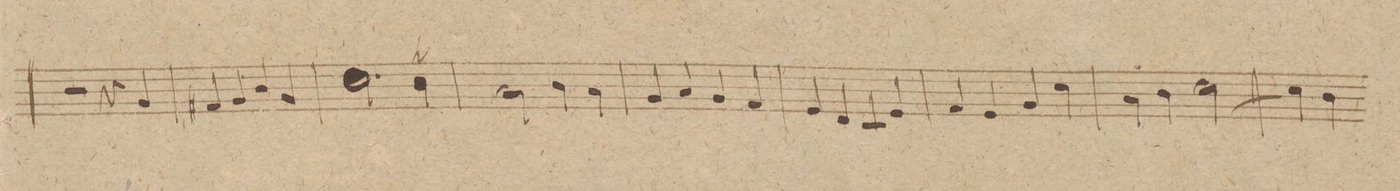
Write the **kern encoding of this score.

**kern	**dynam
*I"Clarnetto. in A.	*
*clefG2	*
*k[f#c#g#]	*
*met(c|)	*
*M2/2	*
2r	.
4r	.
4e/	.
=198	=198
4d#X/	.
4e/	.
4g#/	.
4e/	.
=199	=199
2.a\	.
4g#\	.
=200	=200
2f#\	.
4g#\	.
4f#\	.
=201	=201
4e/	.
4f#/	.
4e/	.
4d/	.
=202	=202
4c#/	.
4B/	.
4A/	.
4c#/	.
=203	=203
4d/	.
4c#/	.
4e/	.
4a\	.
=204	=204
4f#\	.
4g#\	.
[2a\	.
=205	=205
4a\]	.
4g#\	.
*-	*-
